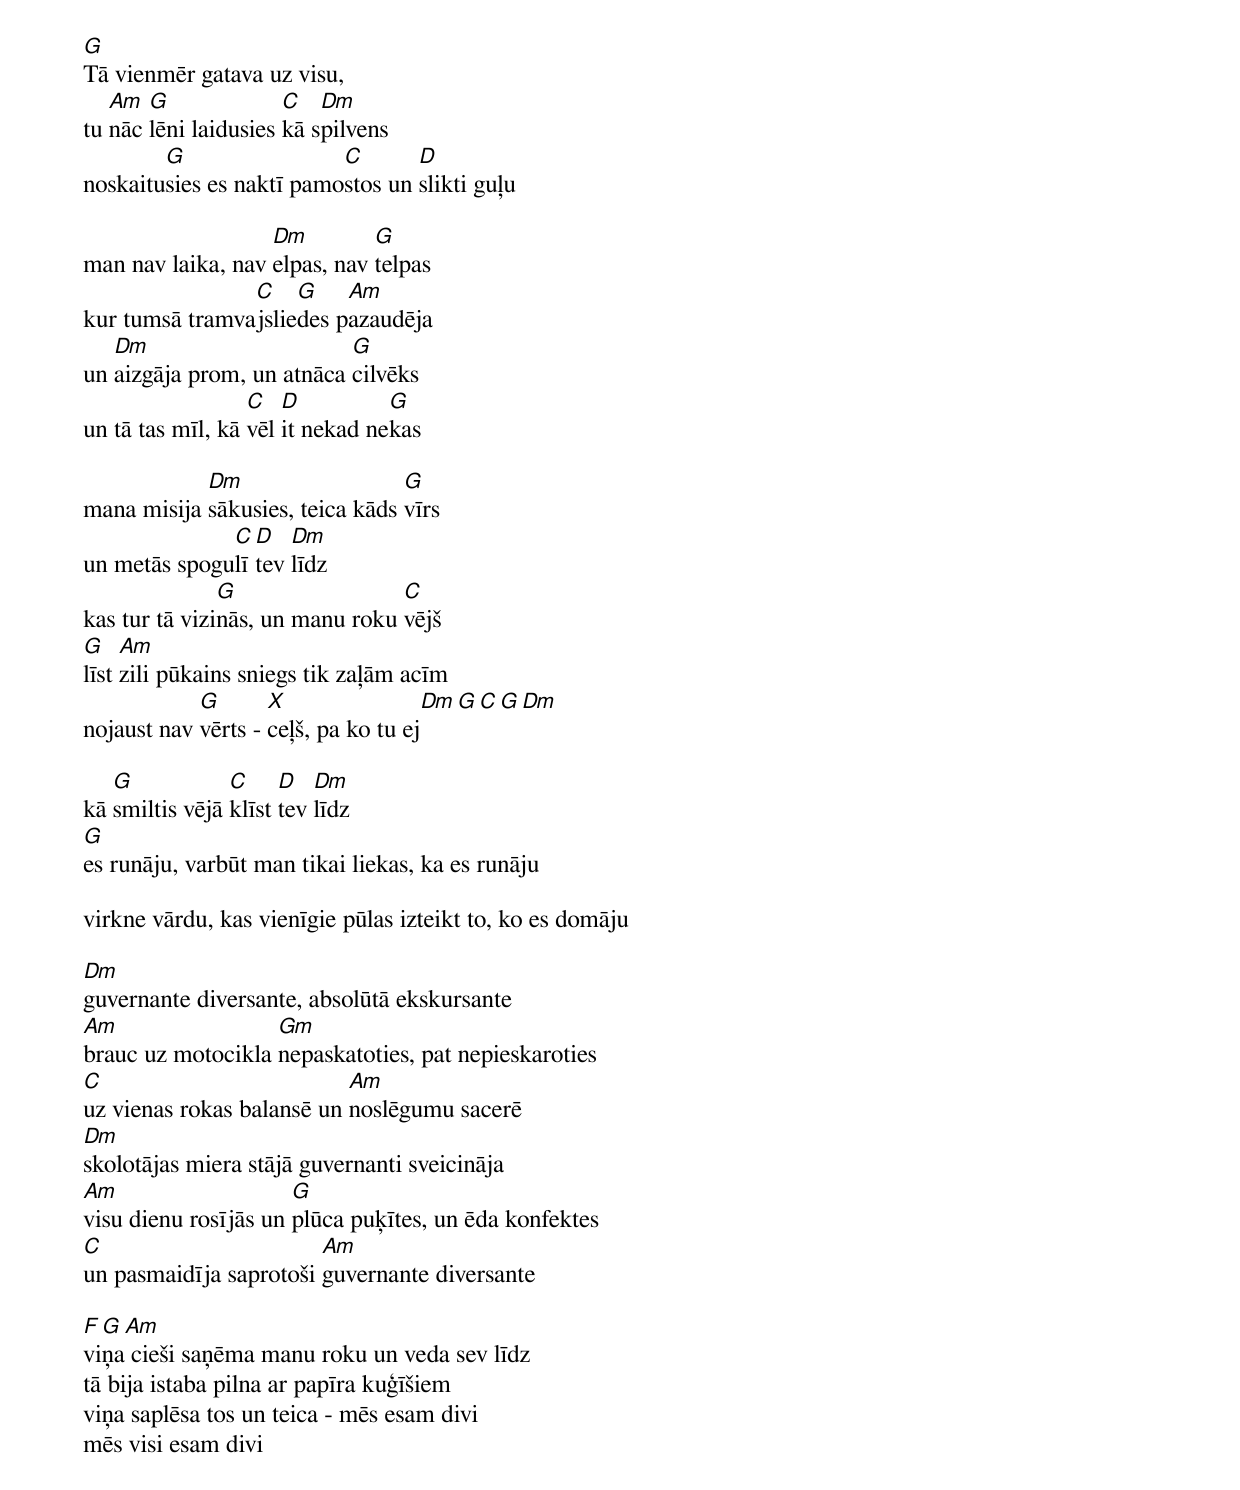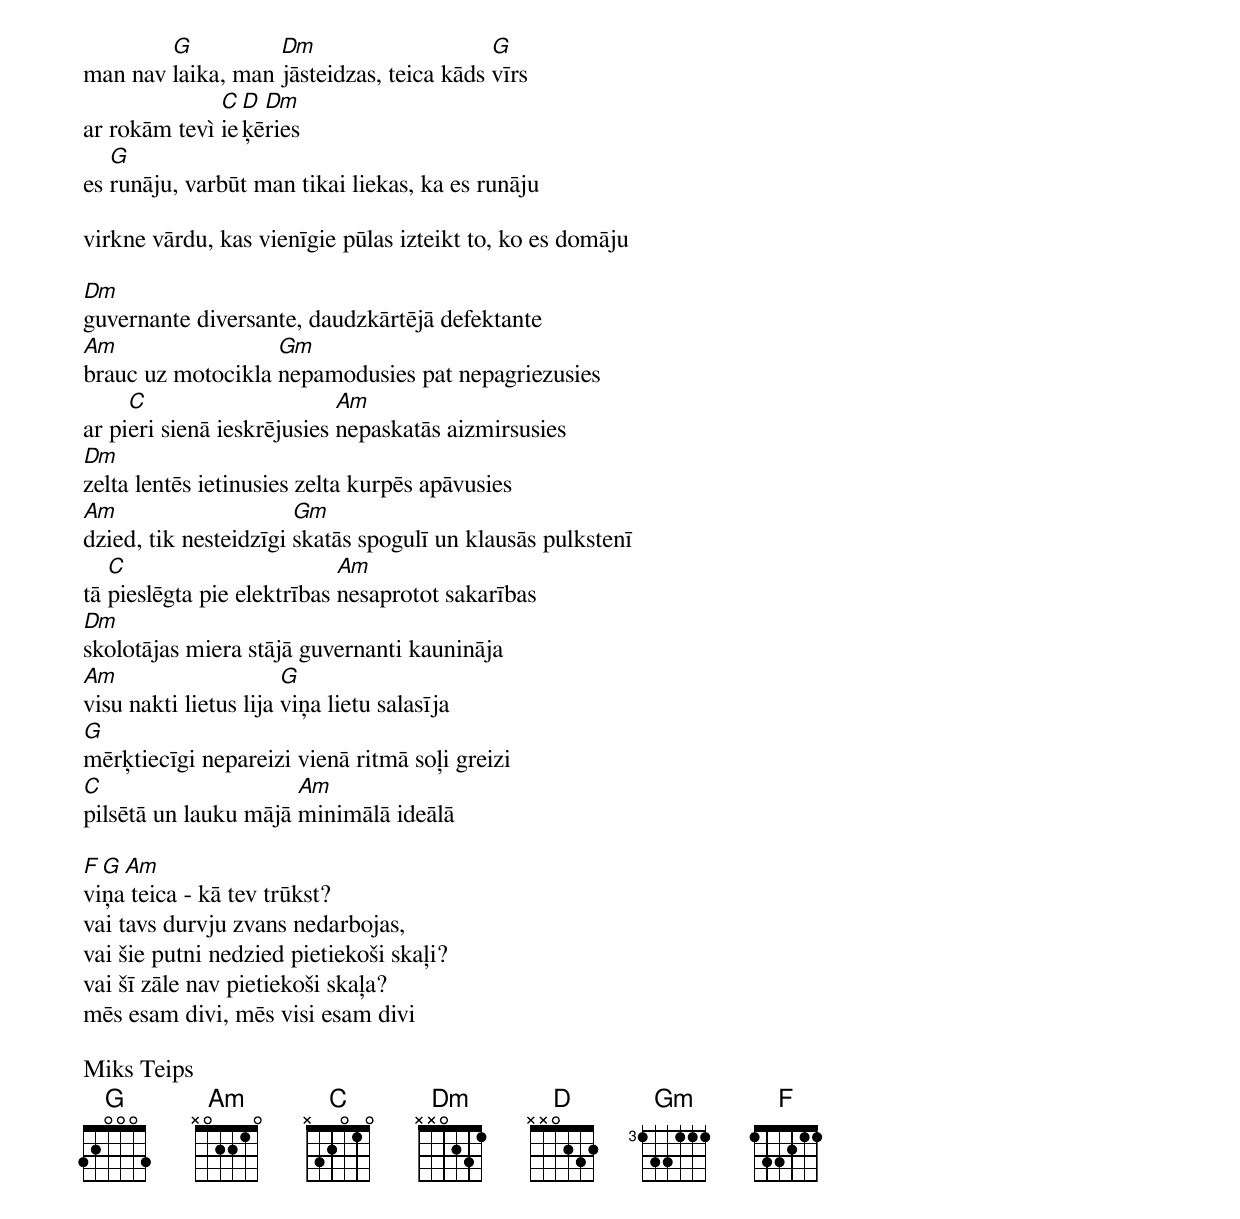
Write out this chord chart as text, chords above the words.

G
Tā vienmēr gatava uz visu,
   Am  G              C   Dm
tu nāc lēni laidusies kā spilvens
        G                 C       D
noskaitusies es naktī pamostos un slikti guļu

                   Dm         G
man nav laika, nav elpas, nav telpas
                C    G    Am
kur tumsā tramvajsliedes pazaudēja
   Dm                      G
un aizgāja prom, un atnāca cilvēks
                  C   D          G
un tā tas mīl, kā vēl it nekad nekas

            Dm                   G
mana misija sākusies, teica kāds vīrs
              C  D   Dm
un metās spogulī tev līdz
               G                 C
kas tur tā vizinās, un manu roku vējš
G    Am
līst zili pūkains sniegs tik zaļām acīm
            G       X                  Dm G C G      Dm
nojaust nav vērts - ceļš, pa ko tu ej

   G            C     D   Dm
kā smiltis vējā klīst tev līdz
G
es runāju, varbūt man tikai liekas, ka es runāju

virkne vārdu, kas vienīgie pūlas izteikt to, ko es domāju

Dm
guvernante diversante, absolūtā ekskursante
Am                 Gm
brauc uz motocikla nepaskatoties, pat nepieskaroties
C                          Am
uz vienas rokas balansē un noslēgumu sacerē
Dm
skolotājas miera stājā guvernanti sveicināja
Am                    G
visu dienu rosījās un plūca puķītes, un ēda konfektes
C                       Am
un pasmaidīja saprotoši guvernante diversante

F G Am
viņa cieši saņēma manu roku un veda sev līdz
tā bija istaba pilna ar papīra kuģīšiem
viņa saplēsa tos un teica - mēs esam divi
mēs visi esam divi

        G          Dm                     G
man nav laika, man jāsteidzas, teica kāds vīrs
              C D Dm
ar rokām tevì ieķēries
   G
es runāju, varbūt man tikai liekas, ka es runāju

virkne vārdu, kas vienīgie pūlas izteikt to, ko es domāju

Dm
guvernante diversante, daudzkārtējā defektante
Am                 Gm
brauc uz motocikla nepamodusies pat nepagriezusies
     C                      Am
ar pieri sienā ieskrējusies nepaskatās aizmirsusies
Dm
zelta lentēs ietinusies zelta kurpēs apāvusies
Am                     Gm
dzied, tik nesteidzīgi skatās spogulī un klausās pulkstenī
   C                        Am
tā pieslēgta pie elektrības nesaprotot sakarības
Dm
skolotājas miera stājā guvernanti kaunināja
Am                     G
visu nakti lietus lija viņa lietu salasīja
G
mērķtiecīgi nepareizi vienā ritmā soļi greizi
C                     Am
pilsētā un lauku mājā minimālā ideālā

F G Am
viņa teica - kā tev trūkst?
vai tavs durvju zvans nedarbojas,
vai šie putni nedzied pietiekoši skaļi?
vai šī zāle nav pietiekoši skaļa?
mēs esam divi, mēs visi esam divi

Miks Teips
